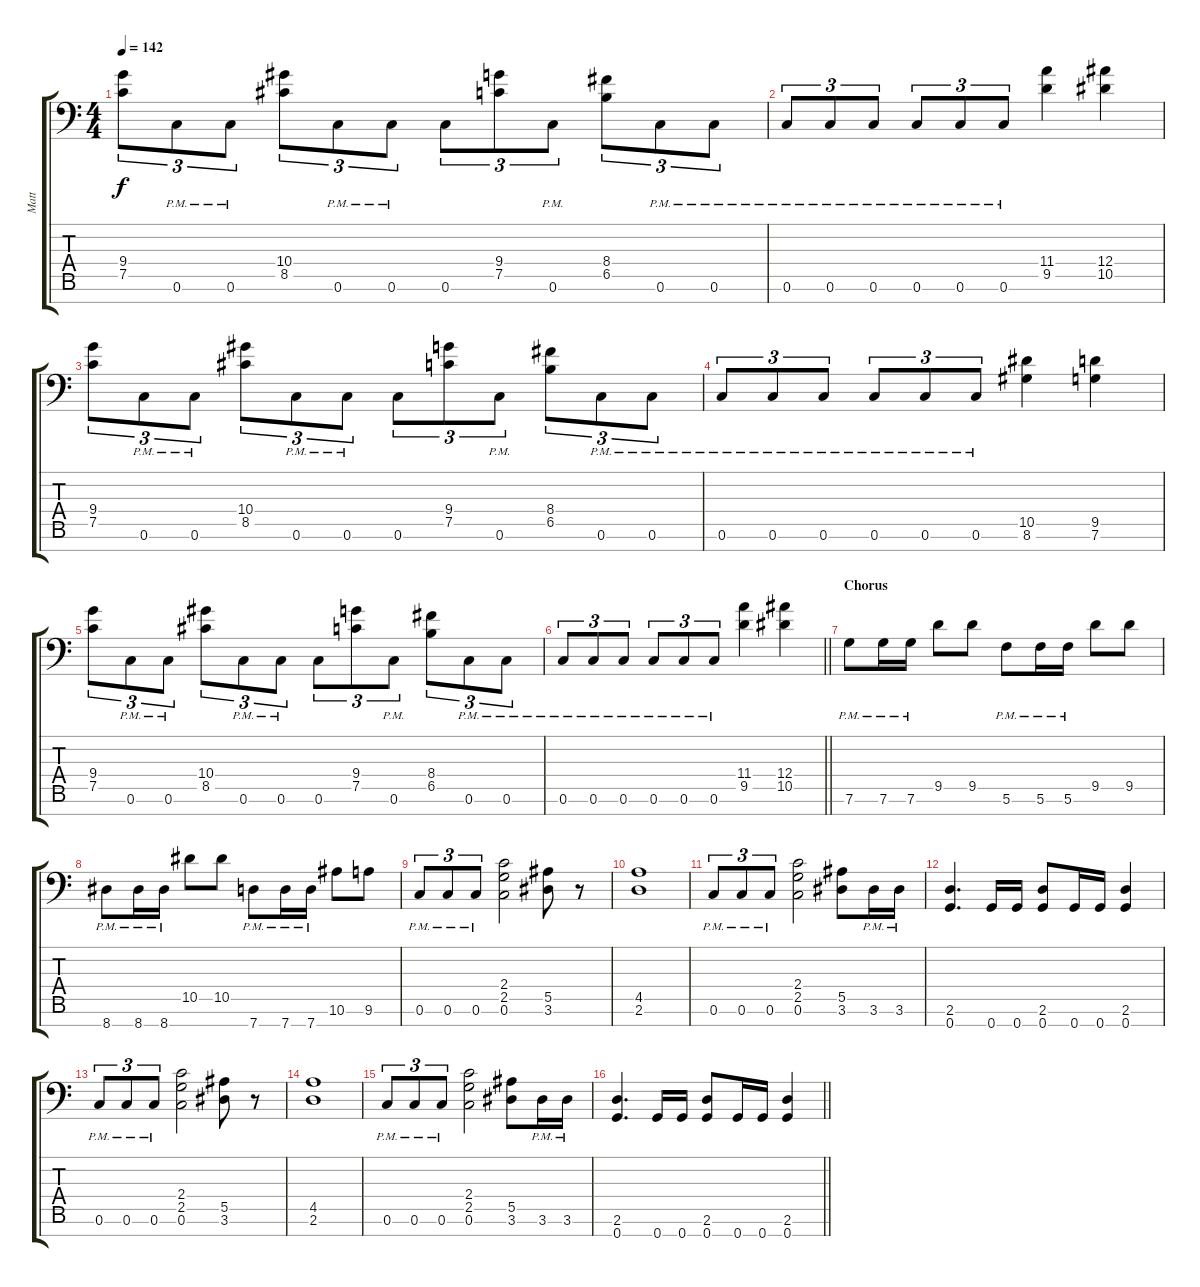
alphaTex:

\track ("Matt" "Matt") {instrument distortionguitar}
\staff {score tabs}
\tuning (C4 G3 Eb3 Bb2 F2 C2 G1) {hide}
\ts (4 4)
\tempo 142
\clef f4
\ks c
(9.4 7.5).8{tu (3 2) dy f} 0.6{pm}.8{tu (3 2)} 0.6{pm}.8{tu (3 2)} (10.4 8.5).8{tu (3 2)} 0.6{pm}.8{tu (3 2)} 0.6{pm}.8{tu (3 2)} 0.6.8{tu (3 2)} (9.4 7.5).8{tu (3 2)} 0.6{pm}.8{tu (3 2)} (8.4 6.5).8{tu (3 2)} 0.6{pm}.8{tu (3 2)} 0.6{pm}.8{tu (3 2)} |
0.6{pm}.8{tu (3 2)} 0.6{pm}.8{tu (3 2)} 0.6{pm}.8{tu (3 2)} 0.6{pm}.8{tu (3 2)} 0.6{pm}.8{tu (3 2)} 0.6{pm}.8{tu (3 2)} (11.4 9.5).4 (12.4 10.5).4 |
(9.4 7.5).8{tu (3 2)} 0.6{pm}.8{tu (3 2)} 0.6{pm}.8{tu (3 2)} (10.4 8.5).8{tu (3 2)} 0.6{pm}.8{tu (3 2)} 0.6{pm}.8{tu (3 2)} 0.6.8{tu (3 2)} (9.4 7.5).8{tu (3 2)} 0.6{pm}.8{tu (3 2)} (8.4 6.5).8{tu (3 2)} 0.6{pm}.8{tu (3 2)} 0.6{pm}.8{tu (3 2)} |
0.6{pm}.8{tu (3 2)} 0.6{pm}.8{tu (3 2)} 0.6{pm}.8{tu (3 2)} 0.6{pm}.8{tu (3 2)} 0.6{pm}.8{tu (3 2)} 0.6{pm}.8{tu (3 2)} (10.5 8.6).4 (9.5 7.6).4 |
(9.4 7.5).8{tu (3 2)} 0.6{pm}.8{tu (3 2)} 0.6{pm}.8{tu (3 2)} (10.4 8.5).8{tu (3 2)} 0.6{pm}.8{tu (3 2)} 0.6{pm}.8{tu (3 2)} 0.6.8{tu (3 2)} (9.4 7.5).8{tu (3 2)} 0.6{pm}.8{tu (3 2)} (8.4 6.5).8{tu (3 2)} 0.6{pm}.8{tu (3 2)} 0.6{pm}.8{tu (3 2)} |
\barLineRight lightlight
0.6{pm}.8{tu (3 2)} 0.6{pm}.8{tu (3 2)} 0.6{pm}.8{tu (3 2)} 0.6{pm}.8{tu (3 2)} 0.6{pm}.8{tu (3 2)} 0.6{pm}.8{tu (3 2)} (11.4 9.5).4 (12.4 10.5).4 |
\section ("" "Chorus")
7.6{pm}.8 7.6{pm}.16 7.6{pm}.16 9.5.8 9.5.8 5.6{pm}.8 5.6{pm}.16 5.6{pm}.16 9.5.8 9.5.8 |
8.7{pm}.8 8.7{pm}.16 8.7{pm}.16 10.5.8 10.5.8 7.7{pm}.8 7.7{pm}.16 7.7{pm}.16 10.6.8 9.6.8 |
0.6{pm}.8{tu (3 2)} 0.6{pm}.8{tu (3 2)} 0.6{pm}.8{tu (3 2)} (2.4 2.5 0.6).2 (5.5 3.6).8 r.8 |
(4.5 2.6).1 |
0.6{pm}.8{tu (3 2)} 0.6{pm}.8{tu (3 2)} 0.6{pm}.8{tu (3 2)} (2.4 2.5 0.6).2 (5.5 3.6).8 3.6{pm}.16 3.6{pm}.16 |
(2.6 0.7).4{d} 0.7.16 0.7.16 (2.6 0.7).8 0.7.16 0.7.16 (2.6 0.7).4 |
0.6{pm}.8{tu (3 2)} 0.6{pm}.8{tu (3 2)} 0.6{pm}.8{tu (3 2)} (2.4 2.5 0.6).2 (5.5 3.6).8 r.8 |
(4.5 2.6).1 |
0.6{pm}.8{tu (3 2)} 0.6{pm}.8{tu (3 2)} 0.6{pm}.8{tu (3 2)} (2.4 2.5 0.6).2 (5.5 3.6).8 3.6{pm}.16 3.6{pm}.16 |
\barLineRight lightlight
(2.6 0.7).4{d} 0.7.16 0.7.16 (2.6 0.7).8 0.7.16 0.7.16 (2.6 0.7).4
